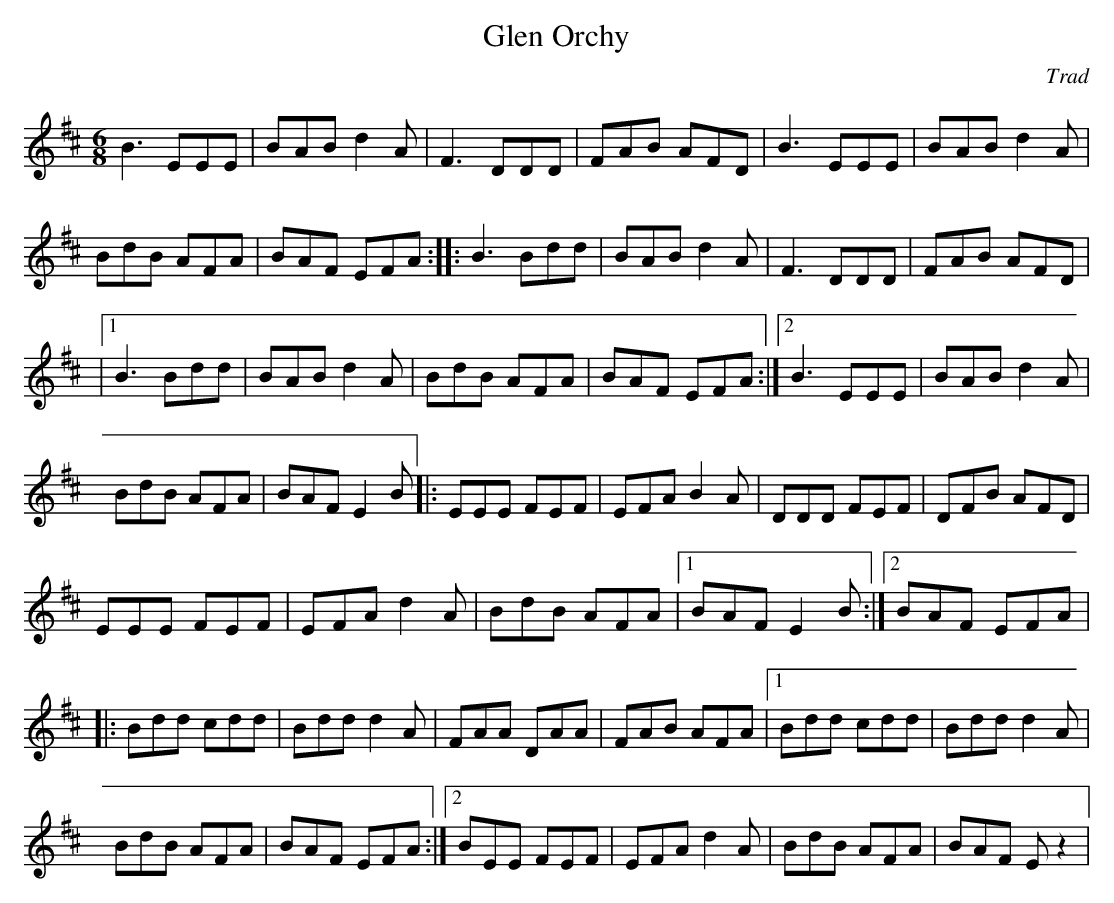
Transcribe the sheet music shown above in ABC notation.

X:1
T:Glen Orchy
C:Trad
M:6/8
K:EDor
L:1/8
B3 EEE | BAB d2 A | F3 DDD | FAB AFD | B3 EEE | BAB d2 A |
 BdB AFA | BAF EFA :||: B3 Bdd | BAB d2 A | F3 DDD | FAB AFD |
|1 B3 Bdd | BAB d2 A | BdB AFA | BAF EFA :|2 B3 EEE | BAB d2 A |
 BdB AFA | BAF E2 B |:EEE FEF | EFA B2 A | DDD FEF | DFB AFD |
 EEE FEF | EFA d2 A | BdB AFA |1 BAF E2 B :|2 BAF EFA |
|: Bdd cdd | Bdd d2 A | FAA DAA | FAB AFA |1 Bdd cdd |Bdd d2 A |
BdB AFA | BAF EFA :|2  BEE FEF |EFA d2 A | BdB AFA | BAF E z2 |
